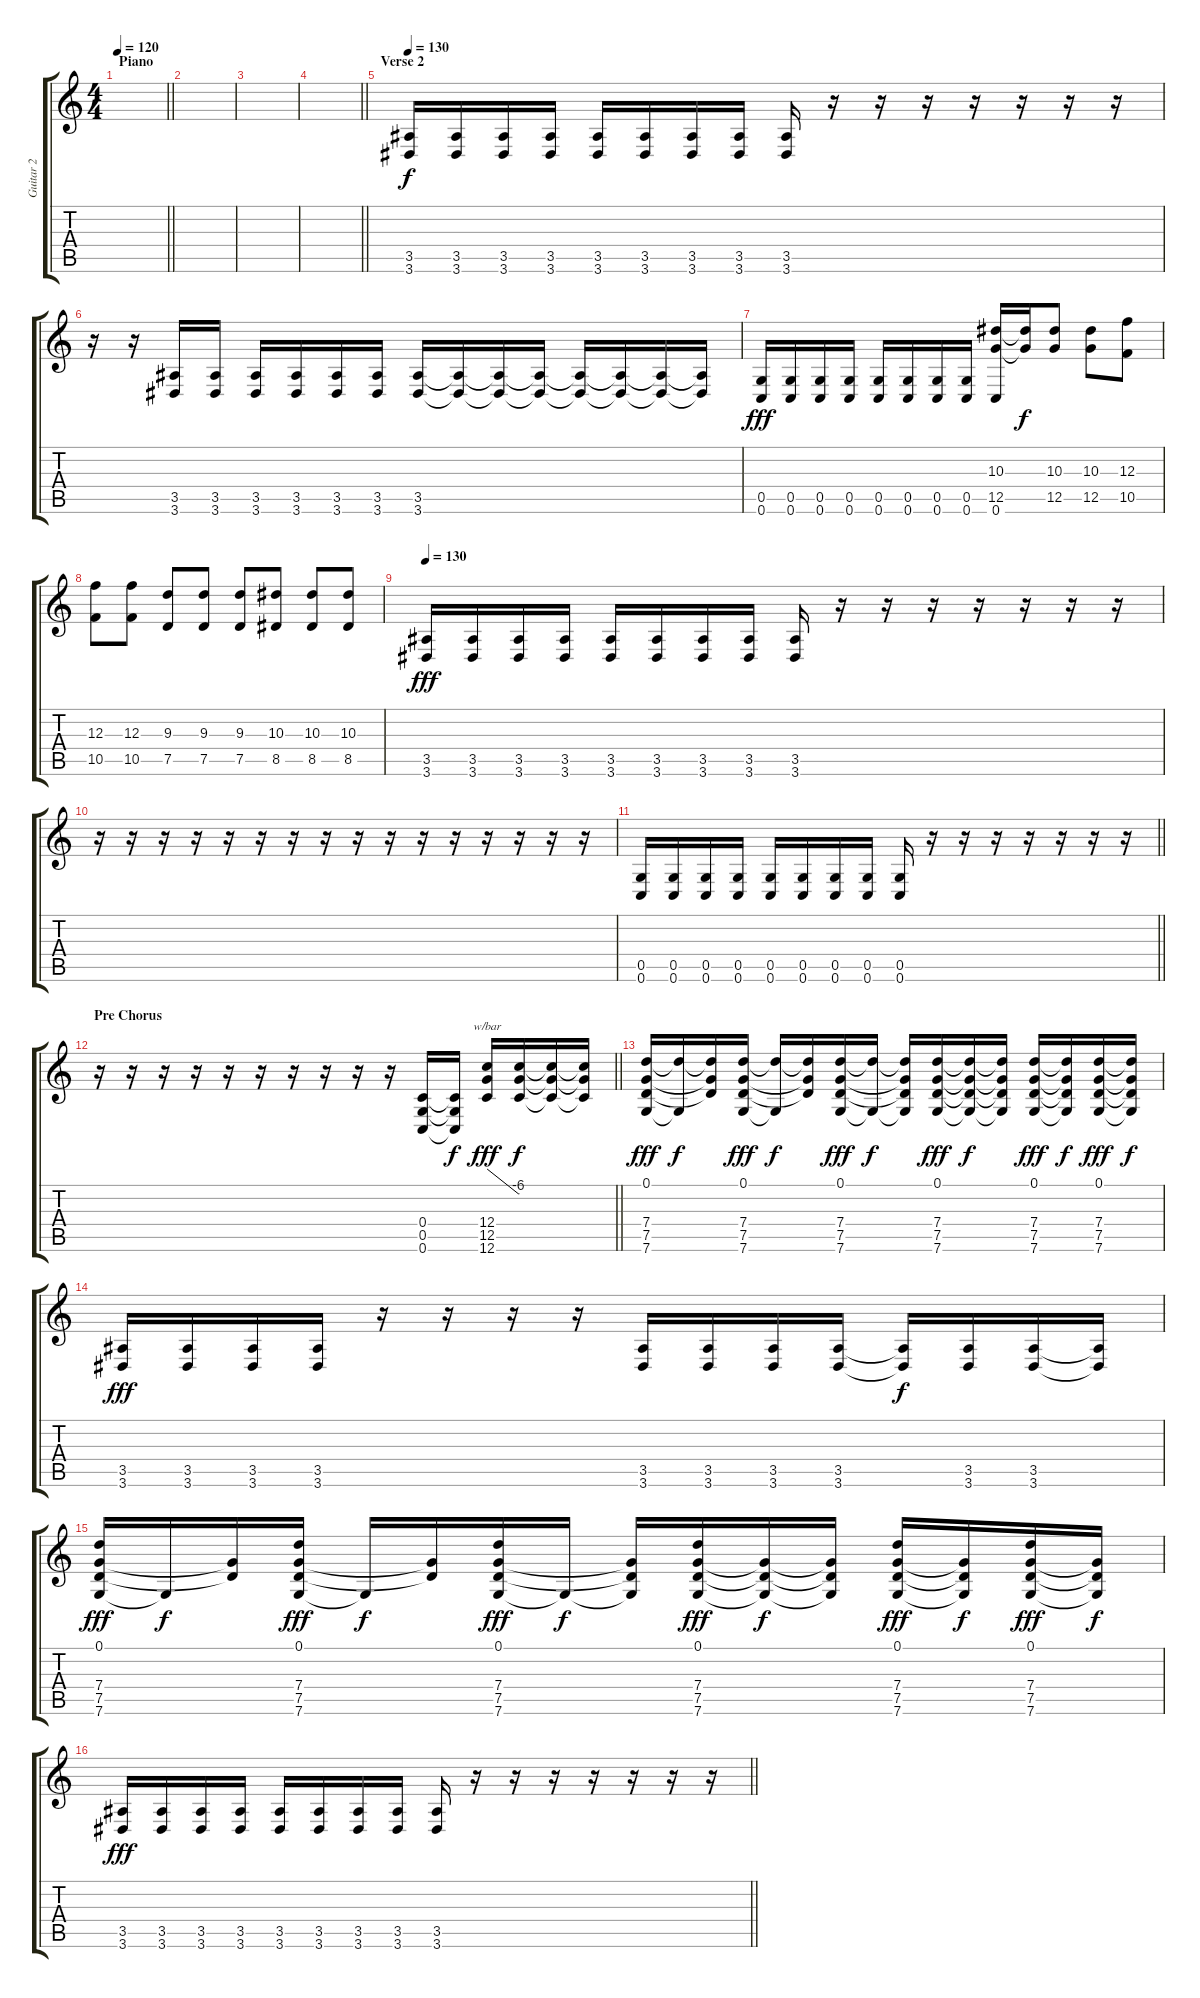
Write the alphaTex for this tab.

\track ("Guitar 2" "Guitar 2") {instrument distortionguitar}
\staff {score tabs}
\tuning (D4 A3 F3 C3 G2 C2) {hide}
\ts (4 4)
\section ("" "Piano")
\tempo 120
\clef g2
\barLineRight lightlight
\ks c
|
|
|
\barLineRight lightlight
|
\section ("" "Verse 2")
\tempo 130
(3.5 3.6).16 (3.5 3.6).16 (3.5 3.6).16 (3.5 3.6).16 (3.5 3.6).16 (3.5 3.6).16 (3.5 3.6).16 (3.5 3.6).16 (3.5 3.6).16 r.16 r.16 r.16 r.16 r.16 r.16 r.16 |
r.16 r.16 (3.5 3.6).16 (3.5 3.6).16 (3.5 3.6).16 (3.5 3.6).16 (3.5 3.6).16 (3.5 3.6).16 (3.5 3.6).16 (3.5{t} 3.6{t}).16{dy f} (3.5{t} 3.6{t}).16 (3.5{t} 3.6{t}).16 (3.5{t} 3.6{t}).16 (3.5{t} 3.6{t}).16 (3.5{t} 3.6{t}).16 (3.5{t} 3.6{t}).16 |
(0.5 0.6).16{dy fff} (0.5 0.6).16 (0.5 0.6).16 (0.5 0.6).16 (0.5 0.6).16 (0.5 0.6).16 (0.5 0.6).16 (0.5 0.6).16 (10.3 12.5 0.6).16 (10.3{t} 12.5{t}).16{dy f} (10.3 12.5).8 (10.3 12.5).8 (12.3 10.5).8 |
(12.3 10.5).8 (12.3 10.5).8 (9.3 7.5).8 (9.3 7.5).8 (9.3 7.5).8 (10.3 8.5).8 (10.3 8.5).8 (10.3 8.5).8 |
\tempo 130
(3.5 3.6).16{dy fff} (3.5 3.6).16 (3.5 3.6).16 (3.5 3.6).16 (3.5 3.6).16 (3.5 3.6).16 (3.5 3.6).16 (3.5 3.6).16 (3.5 3.6).16 r.16 r.16 r.16 r.16 r.16 r.16 r.16 |
r.16 r.16 r.16 r.16 r.16 r.16 r.16 r.16 r.16 r.16 r.16 r.16 r.16 r.16 r.16 r.16 |
\barLineRight lightlight
(0.5 0.6).16 (0.5 0.6).16 (0.5 0.6).16 (0.5 0.6).16 (0.5 0.6).16 (0.5 0.6).16 (0.5 0.6).16 (0.5 0.6).16 (0.5 0.6).16 r.16 r.16 r.16 r.16 r.16 r.16 r.16 |
\section ("" "Pre Chorus")
\barLineRight lightlight
r.16 r.16 r.16 r.16 r.16 r.16 r.16 r.16 r.16 r.16 (0.4 0.5 0.6).16 (0.4{t} 0.5{t} 0.6{t}).16{dy f} (12.4 12.5 12.6).16{tbe (custom default 0 0 58 -24 60 -24) dy fff} (12.4{t} 12.5{t} 12.6{t}).16{dy f} (12.4{t} 12.5{t} 12.6{t}).16 (12.4{t} 12.5{t} 12.6{t}).16 |
(0.1 7.4 7.5 7.6).16{dy fff} (0.1{t} 7.6{t}).16{dy f} (0.1{t} 7.4{t} 7.5{t}).16 (0.1 7.4 7.5 7.6).16{dy fff} (0.1{t} 7.6{t}).16{dy f} (0.1{t} 7.4{t} 7.5{t}).16 (0.1 7.4 7.5 7.6).16{dy fff} (0.1{t} 7.6{t}).16{dy f} (0.1{t} 7.4{t} 7.5{t} 7.6{t}).16 (0.1 7.4 7.5 7.6).16{dy fff} (0.1{t} 7.4{t} 7.5{t} 7.6{t}).16{dy f} (0.1{t} 7.4{t} 7.5{t} 7.6{t}).16 (0.1 7.4 7.5 7.6).16{dy fff} (0.1{t} 7.4{t} 7.5{t} 7.6{t}).16{dy f} (0.1 7.4 7.5 7.6).16{dy fff} (0.1{t} 7.4{t} 7.5{t} 7.6{t}).16{dy f} |
(3.5 3.6).16{dy fff} (3.5 3.6).16 (3.5 3.6).16 (3.5 3.6).16 r.16 r.16 r.16 r.16 (3.5 3.6).16 (3.5 3.6).16 (3.5 3.6).16 (3.5 3.6).16 (3.5{t} 3.6{t}).16{dy f} (3.5 3.6).16 (3.5 3.6).16 (3.5{t} 3.6{t}).16 |
(0.1 7.4 7.5 7.6).16{dy fff} 7.6{t}.16{dy f} (7.4{t} 7.5{t}).16 (0.1 7.4 7.5 7.6).16{dy fff} 7.6{t}.16{dy f} (7.4{t} 7.5{t}).16 (0.1 7.4 7.5 7.6).16{dy fff} 7.6{t}.16{dy f} (7.4{t} 7.5{t} 7.6{t}).16 (0.1 7.4 7.5 7.6).16{dy fff} (7.4{t} 7.5{t} 7.6{t}).16{dy f} (7.4{t} 7.5{t} 7.6{t}).16 (0.1 7.4 7.5 7.6).16{dy fff} (7.4{t} 7.5{t} 7.6{t}).16{dy f} (0.1 7.4 7.5 7.6).16{dy fff} (7.4{t} 7.5{t} 7.6{t}).16{dy f} |
\barLineRight lightlight
(3.5 3.6).16{dy fff} (3.5 3.6).16 (3.5 3.6).16 (3.5 3.6).16 (3.5 3.6).16 (3.5 3.6).16 (3.5 3.6).16 (3.5 3.6).16 (3.5 3.6).16 r.16 r.16 r.16 r.16 r.16 r.16 r.16
